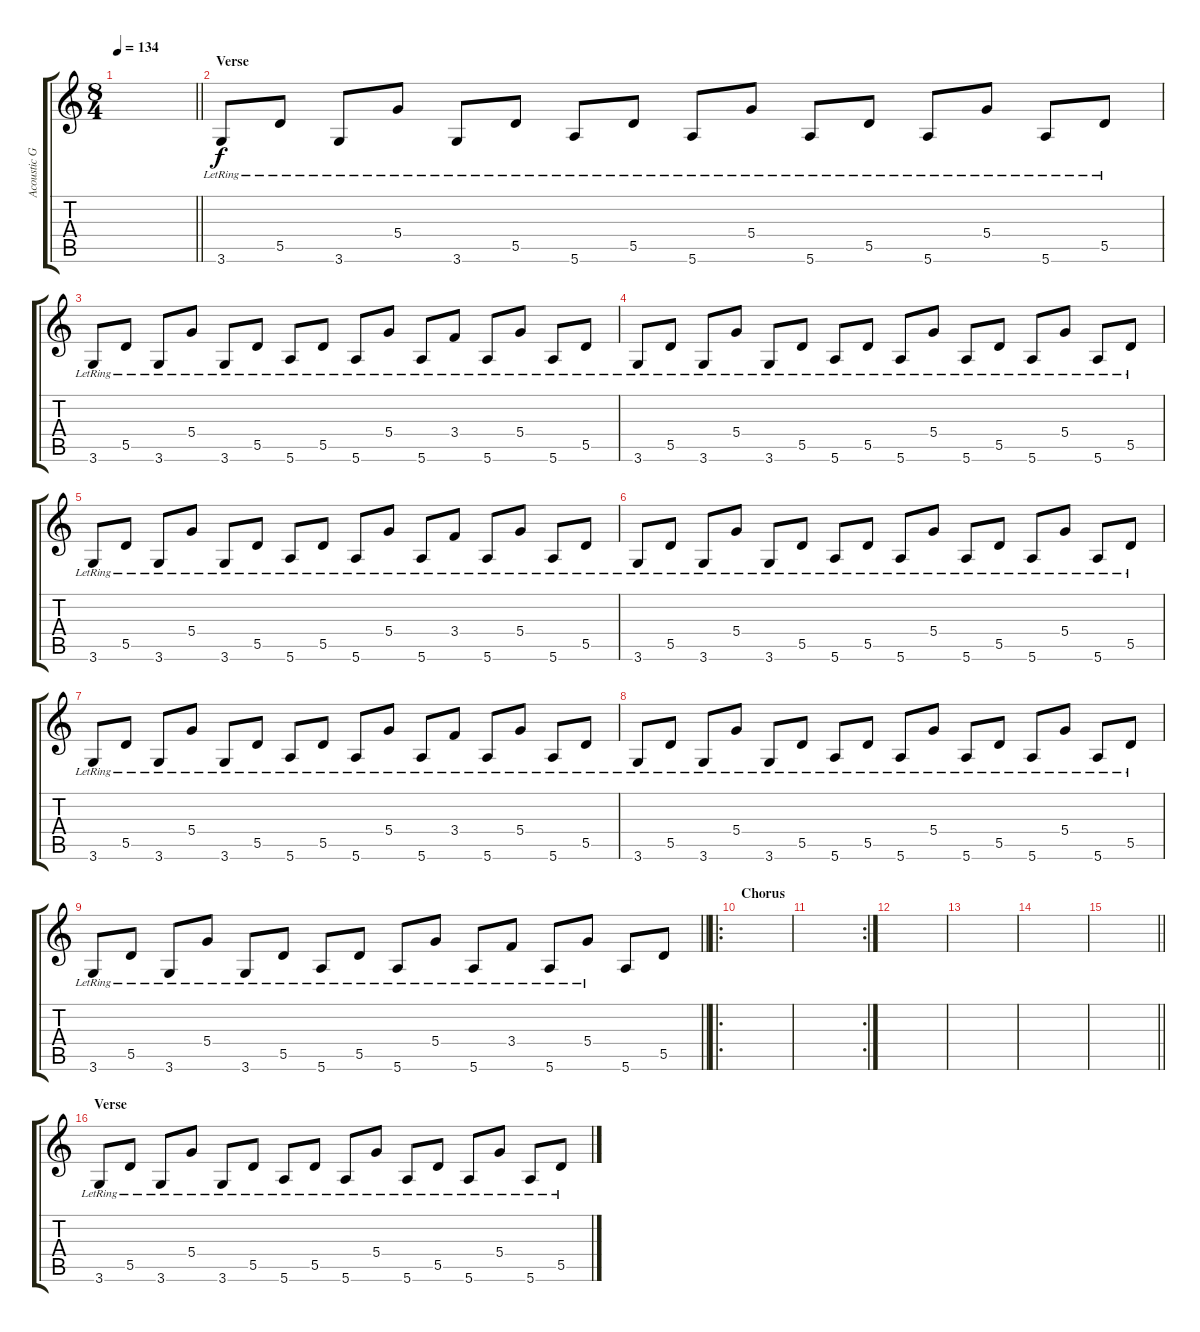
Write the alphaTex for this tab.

\track ("Acoustic Gtr." "Acoustic G") {instrument acousticguitarsteel}
\staff {score tabs}
\tuning (E4 B3 G3 D3 A2 E2) {hide}
\ts (8 4)
\tempo 134
\clef g2
\barLineRight lightlight
\ks c
|
\section ("" "Verse")
3.6{lr}.8 5.5{lr}.8 3.6{lr}.8 5.4{lr}.8 3.6{lr}.8 5.5{lr}.8 5.6{lr}.8 5.5{lr}.8 5.6{lr}.8 5.4{lr}.8 5.6{lr}.8 5.5{lr}.8 5.6{lr}.8 5.4{lr}.8 5.6{lr}.8 5.5{lr}.8 |
3.6{lr}.8 5.5{lr}.8 3.6{lr}.8 5.4{lr}.8 3.6{lr}.8 5.5{lr}.8 5.6{lr}.8 5.5{lr}.8 5.6{lr}.8 5.4{lr}.8 5.6{lr}.8 3.4{lr}.8 5.6{lr}.8 5.4{lr}.8 5.6{lr}.8 5.5{lr}.8 |
3.6{lr}.8 5.5{lr}.8 3.6{lr}.8 5.4{lr}.8 3.6{lr}.8 5.5{lr}.8 5.6{lr}.8 5.5{lr}.8 5.6{lr}.8 5.4{lr}.8 5.6{lr}.8 5.5{lr}.8 5.6{lr}.8 5.4{lr}.8 5.6{lr}.8 5.5{lr}.8 |
3.6{lr}.8 5.5{lr}.8 3.6{lr}.8 5.4{lr}.8 3.6{lr}.8 5.5{lr}.8 5.6{lr}.8 5.5{lr}.8 5.6{lr}.8 5.4{lr}.8 5.6{lr}.8 3.4{lr}.8 5.6{lr}.8 5.4{lr}.8 5.6{lr}.8 5.5{lr}.8 |
3.6{lr}.8 5.5{lr}.8 3.6{lr}.8 5.4{lr}.8 3.6{lr}.8 5.5{lr}.8 5.6{lr}.8 5.5{lr}.8 5.6{lr}.8 5.4{lr}.8 5.6{lr}.8 5.5{lr}.8 5.6{lr}.8 5.4{lr}.8 5.6{lr}.8 5.5{lr}.8 |
3.6{lr}.8 5.5{lr}.8 3.6{lr}.8 5.4{lr}.8 3.6{lr}.8 5.5{lr}.8 5.6{lr}.8 5.5{lr}.8 5.6{lr}.8 5.4{lr}.8 5.6{lr}.8 3.4{lr}.8 5.6{lr}.8 5.4{lr}.8 5.6{lr}.8 5.5{lr}.8 |
3.6{lr}.8 5.5{lr}.8 3.6{lr}.8 5.4{lr}.8 3.6{lr}.8 5.5{lr}.8 5.6{lr}.8 5.5{lr}.8 5.6{lr}.8 5.4{lr}.8 5.6{lr}.8 5.5{lr}.8 5.6{lr}.8 5.4{lr}.8 5.6{lr}.8 5.5{lr}.8 |
\barLineRight lightlight
3.6{lr}.8 5.5{lr}.8 3.6{lr}.8 5.4{lr}.8 3.6{lr}.8 5.5{lr}.8 5.6{lr}.8 5.5{lr}.8 5.6{lr}.8 5.4{lr}.8 5.6{lr}.8 3.4{lr}.8 5.6{lr}.8 5.4{lr}.8 5.6.8 5.5.8 |
\ro
\section ("" "Chorus")
|
\rc 2
|
|
|
|
\barLineRight lightlight
|
\section ("" "Verse")
3.6{lr}.8 5.5{lr}.8 3.6{lr}.8 5.4{lr}.8 3.6{lr}.8 5.5{lr}.8 5.6{lr}.8 5.5{lr}.8 5.6{lr}.8 5.4{lr}.8 5.6{lr}.8 5.5{lr}.8 5.6{lr}.8 5.4{lr}.8 5.6{lr}.8 5.5{lr}.8
